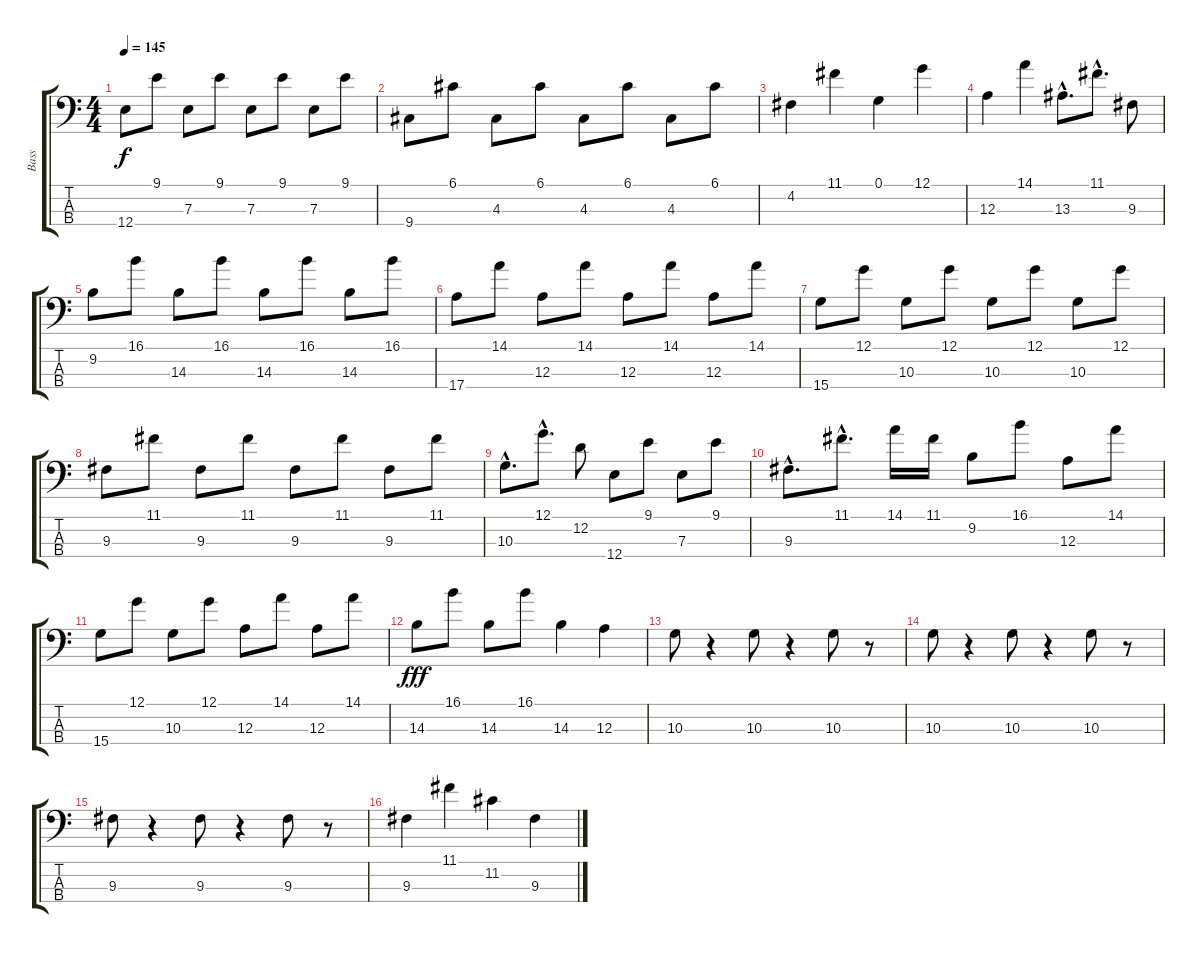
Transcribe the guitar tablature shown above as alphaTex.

\track ("Bass" "Bass") {instrument acousticbass}
\staff {score tabs}
\tuning (G2 D2 A1 E1) {hide}
\ts (4 4)
\tempo 145
\clef f4
\ks c
12.4.8{dy f} 9.1.8 7.3.8 9.1.8 7.3.8 9.1.8 7.3.8 9.1.8 |
9.4.8 6.1.8 4.3.8 6.1.8 4.3.8 6.1.8 4.3.8 6.1.8 |
4.2.4 11.1.4 0.1.4 12.1.4 |
12.3.4 14.1.4 13.3{hac}.8{d} 11.1{hac}.8{d} 9.3.8 |
9.2.8 16.1.8 14.3.8 16.1.8 14.3.8 16.1.8 14.3.8 16.1.8 |
17.4.8 14.1.8 12.3.8 14.1.8 12.3.8 14.1.8 12.3.8 14.1.8 |
15.4.8 12.1.8 10.3.8 12.1.8 10.3.8 12.1.8 10.3.8 12.1.8 |
9.3.8 11.1.8 9.3.8 11.1.8 9.3.8 11.1.8 9.3.8 11.1.8 |
10.3{hac}.8{d} 12.1{hac}.8{d} 12.2.8 12.4.8 9.1.8 7.3.8 9.1.8 |
9.3{hac}.8{d} 11.1{hac}.8{d} 14.1.16 11.1.16 9.2.8 16.1.8 12.3.8 14.1.8 |
15.4.8 12.1.8 10.3.8 12.1.8 12.3.8 14.1.8 12.3.8 14.1.8 |
14.3.8{dy fff} 16.1.8 14.3.8 16.1.8 14.3.4 12.3.4 |
10.3.8 r.4 10.3.8 r.4 10.3.8 r.8 |
10.3.8 r.4 10.3.8 r.4 10.3.8 r.8 |
9.3.8 r.4 9.3.8 r.4 9.3.8 r.8 |
9.3.4 11.1.4 11.2.4 9.3.4
